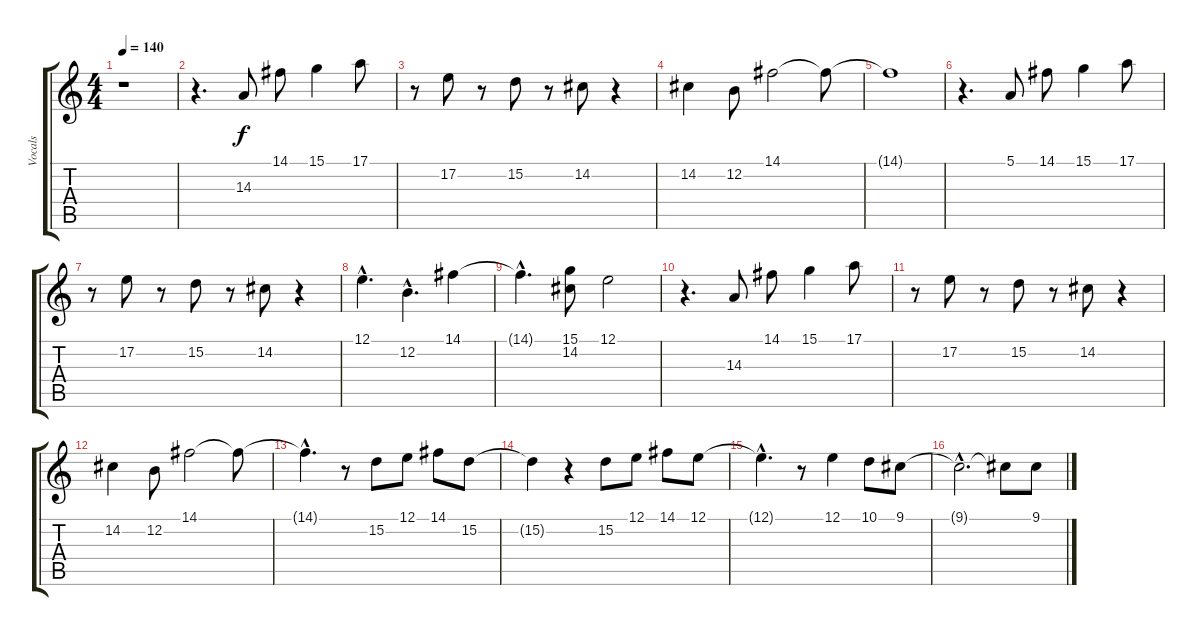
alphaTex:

\track ("Vocals" "Vocals") {instrument piccolo}
\staff {score tabs}
\tuning (E4 B3 G3 D3 A2 E2) {hide}
\ts (4 4)
\tempo 140
\clef g2
\ks c
r.1{dy f} |
r.4{d} 14.3.8 14.1.8 15.1.4 17.1.8 |
r.8 17.2.8 r.8 15.2.8 r.8 14.2.8 r.4 |
14.2.4 12.2.8 14.1.2 14.1{t}.8 |
14.1{t}.1 |
r.4{d} 5.1.8 14.1.8 15.1.4 17.1.8 |
r.8 17.2.8 r.8 15.2.8 r.8 14.2.8 r.4 |
12.1{hac}.4{d} 12.2{hac}.4{d} 14.1.4 |
14.1{hac t}.4{d} (15.1 14.2).8 12.1.2 |
r.4{d} 14.3.8 14.1.8 15.1.4 17.1.8 |
r.8 17.2.8 r.8 15.2.8 r.8 14.2.8 r.4 |
14.2.4 12.2.8 14.1.2 14.1{t}.8 |
14.1{hac t}.4{d} r.8 15.2.8 12.1.8 14.1.8 15.2.8 |
15.2{t}.4 r.4 15.2.8 12.1.8 14.1.8 12.1.8 |
12.1{hac t}.4{d} r.8 12.1.4 10.1.8 9.1.8 |
9.1{hac t}.2{d} 9.1{t}.8 9.1.8
